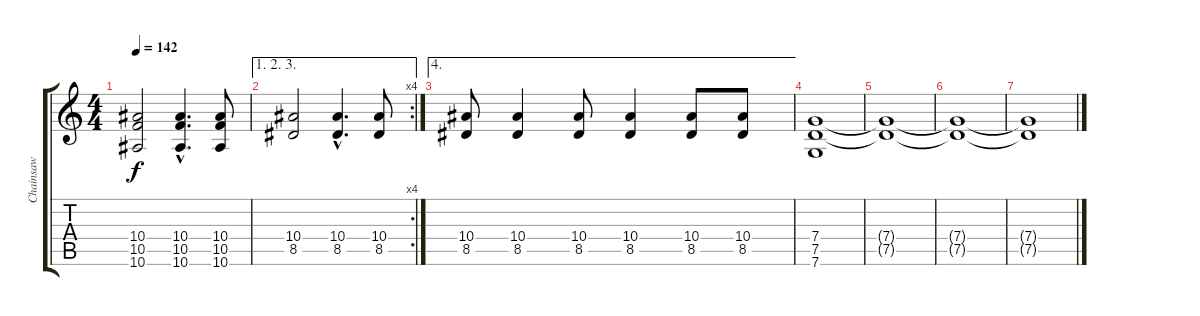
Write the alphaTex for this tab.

\track ("Chainsaw  heavy" "Chainsaw  ") {instrument distortionguitar}
\staff {score tabs}
\tuning (D4 A3 F3 C3 G2 C2) {hide}
\ts (4 4)
\tempo 142
\clef g2
\ks c
(10.4 10.5 10.6).2{dy f} (10.4{hac} 10.5{hac} 10.6{hac}).4{d} (10.4 10.5 10.6).8 |
\ae (1 2 3)
\rc 4
(10.4 8.5).2 (10.4{hac} 8.5{hac}).4{d} (10.4 8.5).8 |
\ae 4
(10.4 8.5).8 (10.4 8.5).4 (10.4 8.5).8 (10.4 8.5).4 (10.4 8.5).8 (10.4 8.5).8 |
(7.4 7.5 7.6).1 |
(7.4{t} 7.5{t}).1 |
(7.4{t} 7.5{t}).1 |
(7.4{t} 7.5{t}).1
